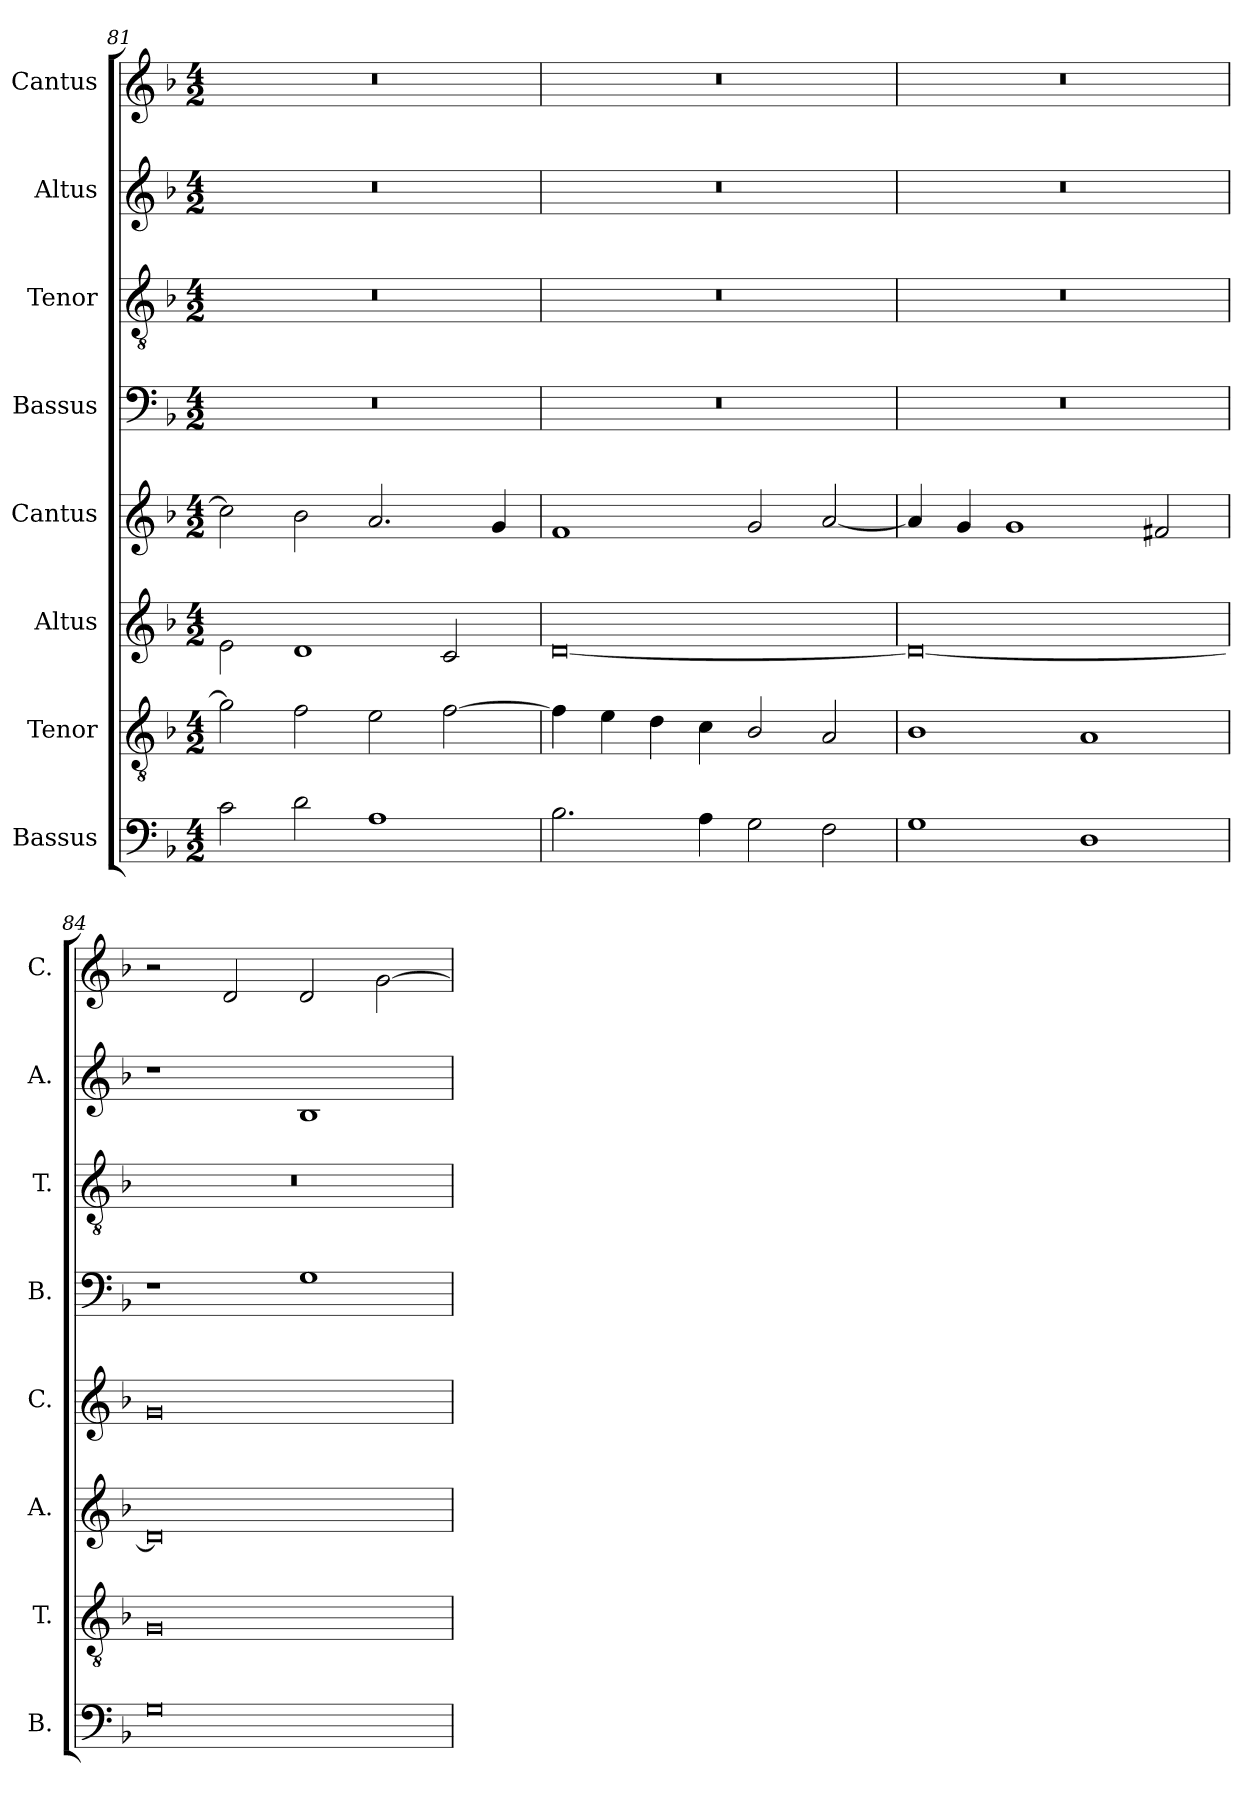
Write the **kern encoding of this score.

**kern	**kern	**kern	**kern	**kern	**kern	**kern	**kern
*part8	*part7	*part6	*part5	*part4	*part3	*part2	*part1
*staff8	*staff7	*staff6	*staff5	*staff4	*staff3	*staff2	*staff1
*I"Bassus	*I"Tenor	*I"Altus	*I"Cantus	*I"Bassus	*I"Tenor	*I"Altus	*I"Cantus
*I'B.	*I'T.	*I'A.	*I'C.	*I'B.	*I'T.	*I'A.	*I'C.
*clefF4	*clefGv2	*clefG2	*clefG2	*clefF4	*clefGv2	*clefG2	*clefG2
*k[b-]	*k[b-]	*k[b-]	*k[b-]	*k[b-]	*k[b-]	*k[b-]	*k[b-]
*M4/2	*M4/2	*M4/2	*M4/2	*M4/2	*M4/2	*M4/2	*M4/2
=81	=81	=81	=81	=81	=81	=81	=81
2c\	2g\]	2e\	2cc\]	0r	0r	0r	0r
2d\	2f\	1d	2b-\	.	.	.	.
1A	2e\	.	2.a/	.	.	.	.
.	[2f\	2c/	.	.	.	.	.
.	.	.	4g/	.	.	.	.
=82	=82	=82	=82	=82	=82	=82	=82
2.B-\	4f\]	[0d	1f	0r	0r	0r	0r
.	4e\	.	.	.	.	.	.
.	4d\	.	.	.	.	.	.
4A\	4c\	.	.	.	.	.	.
2G\	2B-/	.	2g/	.	.	.	.
2F\	2A/	.	[2a/	.	.	.	.
=83	=83	=83	=83	=83	=83	=83	=83
1G	1B-	0d_	4a/]	0r	0r	0r	0r
.	.	.	4g/	.	.	.	.
.	.	.	1g	.	.	.	.
1D	1A	.	.	.	.	.	.
.	.	.	2f#X/	.	.	.	.
=84	=84	=84	=84	=84	=84	=84	=84
0G	0G	0d]	0g	1r	0r	1r	2r
.	.	.	.	.	.	.	2d/
.	.	.	.	1G	.	1B-	2d/
.	.	.	.	.	.	.	[2g\
=	=	=	=	=	=	=	=
*-	*-	*-	*-	*-	*-	*-	*-
